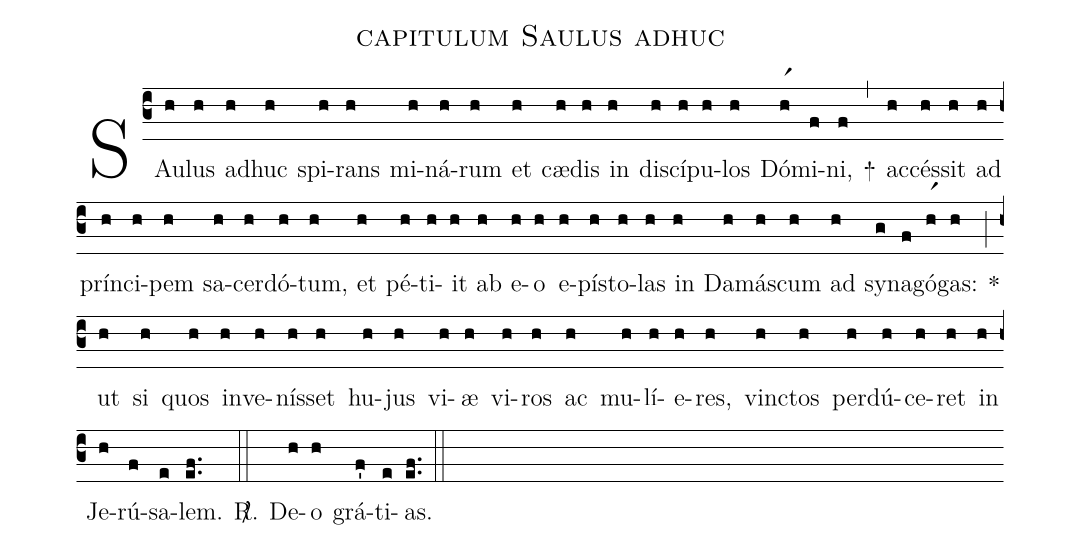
name: capitulum Saulus adhuc;
%%
(c3)
SAu(h)lus(h) ad(h)huc(h) spi(h)rans(h) mi(h)ná(h)rum(h) et(h) cæ(h)dis(h) in(h) di(h)scí(h)pu(h)los(h) Dó(hr1)mi(f)ni,(f) +(,)
ac(h)cés(h)sit(h) ad(h) prín(h)ci(h)pem(h) sa(h)cer(h)dó(h)tum,(h) et(h) pé(h)ti(h)it(h) ab(h) e(h)o(h) e(h)pís(h)to(h)las(h) in(h) Da(h)más(h)cum(h) ad(h) sy(g)na(f)gó(hr1)gas:(h) *(;)
ut(h) si(h) quos(h) in(h)ve(h)nís(h)set(h) hu(h)jus(h) vi(h)æ(h) vi(h)ros(h) ac(h) mu(h)lí(h)e(h)res,(h) vinc(h)tos(h) per(h)dú(h)ce(h)ret(h) in(h) Je(h)rú(f)sa(e)lem.(ef..) <sp>R/</sp>.(::)
De(h)o(h) grá(f')ti(e)as.(e.f.) (::)
